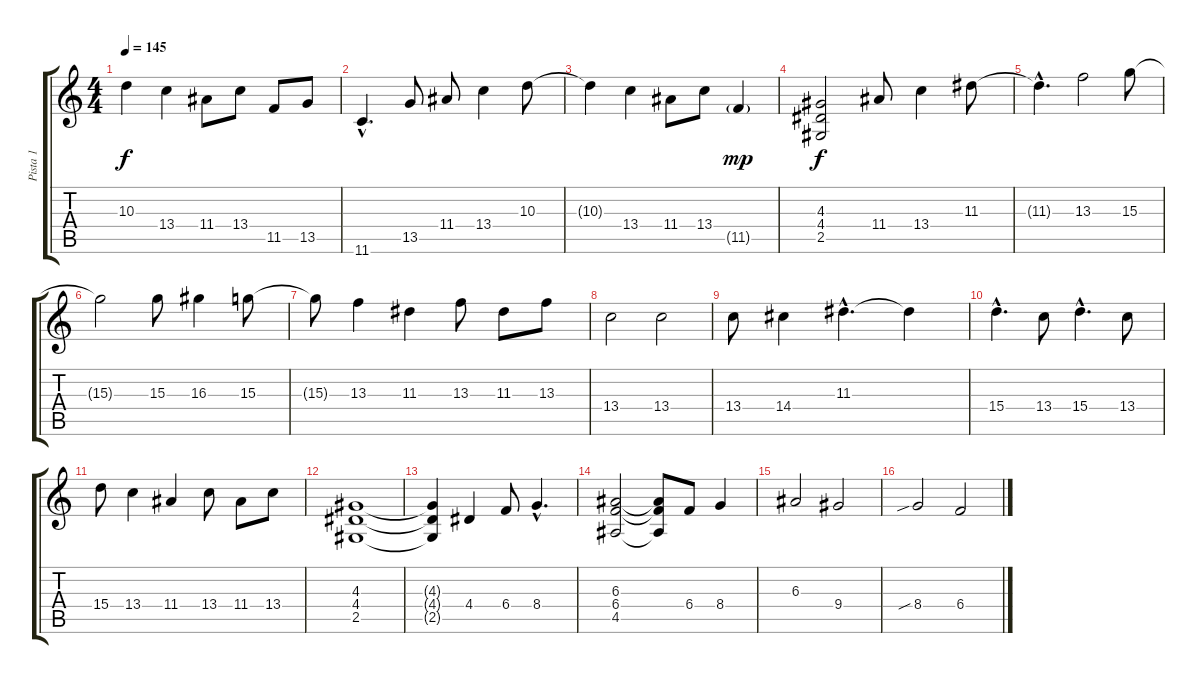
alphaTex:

\track ("Pista 1" "Pista 1") {instrument acousticguitarnylon}
\staff {score tabs}
\tuning (Db4 Ab3 E3 B2 Gb2 Db2) {hide}
\ts (4 4)
\tempo 145
\clef g2
\ks c
10.3{t}.4{dy f} 13.4.4 11.4.8 13.4.8 11.5.8 13.5.8 |
11.6{hac}.4{d} 13.5.8 11.4.8 13.4.4 10.3.8 |
10.3{t}.4 13.4.4 11.4.8 13.4.8 11.5{g}.4{dy mp} |
(4.3 4.4 2.5).2{dy f} 11.4.8 13.4.4 11.3.8 |
11.3{hac t}.4{d} 13.3.2 15.3.8 |
15.3{t}.2 15.3.8 16.3.4 15.3.8 |
15.3{t}.8 13.3.4 11.3.4 13.3.8 11.3.8 13.3.8 |
13.4.2 13.4.2 |
13.4.8 14.4.4 11.3{hac}.4{d} 11.3{t}.4 |
15.4{hac}.4{d} 13.4.8 15.4{hac}.4{d} 13.4.8 |
15.4.8 13.4.4 11.4.4 13.4.8 11.4.8 13.4.8 |
(4.3 4.4 2.5).1 |
(4.3{t} 4.4{t} 2.5{t}).4 4.4.4 6.4.8 8.4{hac}.4{d} |
(6.3 6.4 4.5).2 (6.3{t} 6.4{t} 4.5{t}).8 6.4.8 8.4.4 |
6.3.2 9.4.2 |
8.4{sib}.2 6.4.2
